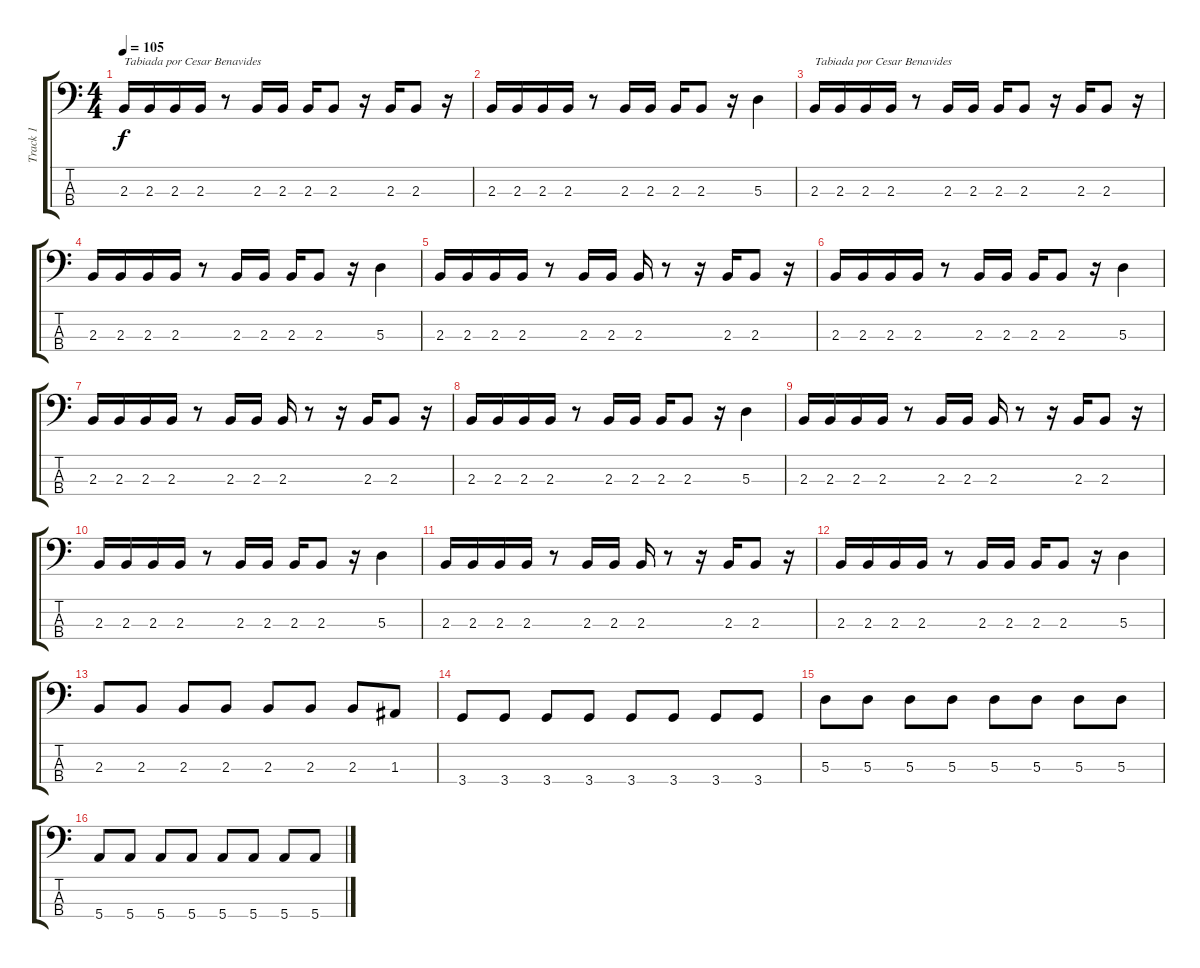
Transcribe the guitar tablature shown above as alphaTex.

\track ("Track 1" "Track 1") {instrument slapbass1}
\staff {score tabs}
\tuning (G2 D2 A1 E1) {hide}
\ts (4 4)
\tempo 105
\clef f4
\ks c
2.3.16{txt "Tabiada por Cesar Benavides" dy f instrument slapbass1} 2.3.16 2.3.16 2.3.16 r.8 2.3.16 2.3.16 2.3.16 2.3.8 r.16 2.3.16 2.3.8 r.16 |
2.3.16 2.3.16 2.3.16 2.3.16 r.8 2.3.16 2.3.16 2.3.16 2.3.8 r.16 5.3.4{instrument synthbass2} |
2.3.16{txt "Tabiada por Cesar Benavides" instrument slapbass1} 2.3.16 2.3.16 2.3.16 r.8 2.3.16 2.3.16 2.3.16 2.3.8 r.16 2.3.16 2.3.8 r.16 |
2.3.16 2.3.16 2.3.16 2.3.16 r.8 2.3.16 2.3.16 2.3.16 2.3.8 r.16 5.3.4{instrument synthbass2} |
2.3.16{instrument electricbassfinger} 2.3.16 2.3.16 2.3.16 r.8 2.3.16 2.3.16 2.3.16 r.8 r.16 2.3.16 2.3.8 r.16 |
2.3.16 2.3.16 2.3.16 2.3.16 r.8 2.3.16 2.3.16 2.3.16 2.3.8 r.16 5.3.4 |
2.3.16{instrument electricbassfinger} 2.3.16 2.3.16 2.3.16 r.8 2.3.16 2.3.16 2.3.16 r.8 r.16 2.3.16 2.3.8 r.16 |
2.3.16 2.3.16 2.3.16 2.3.16 r.8 2.3.16 2.3.16 2.3.16 2.3.8 r.16 5.3.4 |
2.3.16{instrument electricbassfinger} 2.3.16 2.3.16 2.3.16 r.8 2.3.16 2.3.16 2.3.16 r.8 r.16 2.3.16 2.3.8 r.16 |
2.3.16 2.3.16 2.3.16 2.3.16 r.8 2.3.16 2.3.16 2.3.16 2.3.8 r.16 5.3.4 |
2.3.16{instrument electricbassfinger} 2.3.16 2.3.16 2.3.16 r.8 2.3.16 2.3.16 2.3.16 r.8 r.16 2.3.16 2.3.8 r.16 |
2.3.16 2.3.16 2.3.16 2.3.16 r.8 2.3.16 2.3.16 2.3.16 2.3.8 r.16 5.3.4 |
2.3.8 2.3.8 2.3.8 2.3.8 2.3.8 2.3.8 2.3.8 1.3.8 |
3.4.8 3.4.8 3.4.8 3.4.8 3.4.8 3.4.8 3.4.8 3.4.8 |
5.3.8 5.3.8 5.3.8 5.3.8 5.3.8 5.3.8 5.3.8 5.3.8 |
5.4.8 5.4.8 5.4.8 5.4.8 5.4.8 5.4.8 5.4.8 5.4.8
